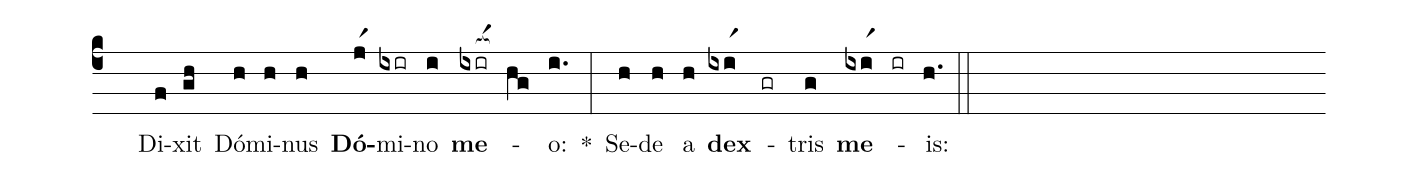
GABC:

%%
(c4)
( )Di(f)xit(gh) Dó(h)mi(h)nus(h) <b>Dó</b>(jr1)mi(ixir)no(i) <b>me</b>(ixir[ocba:1{]) -(hg[ocba:1}]) o:(i.) *(:)
Se(h)de(h) a(h) <b>dex</b>(ixir1) -(gr) tris(g) <b>me</b>(ixir1) -(ir) is:(h.) (::)
